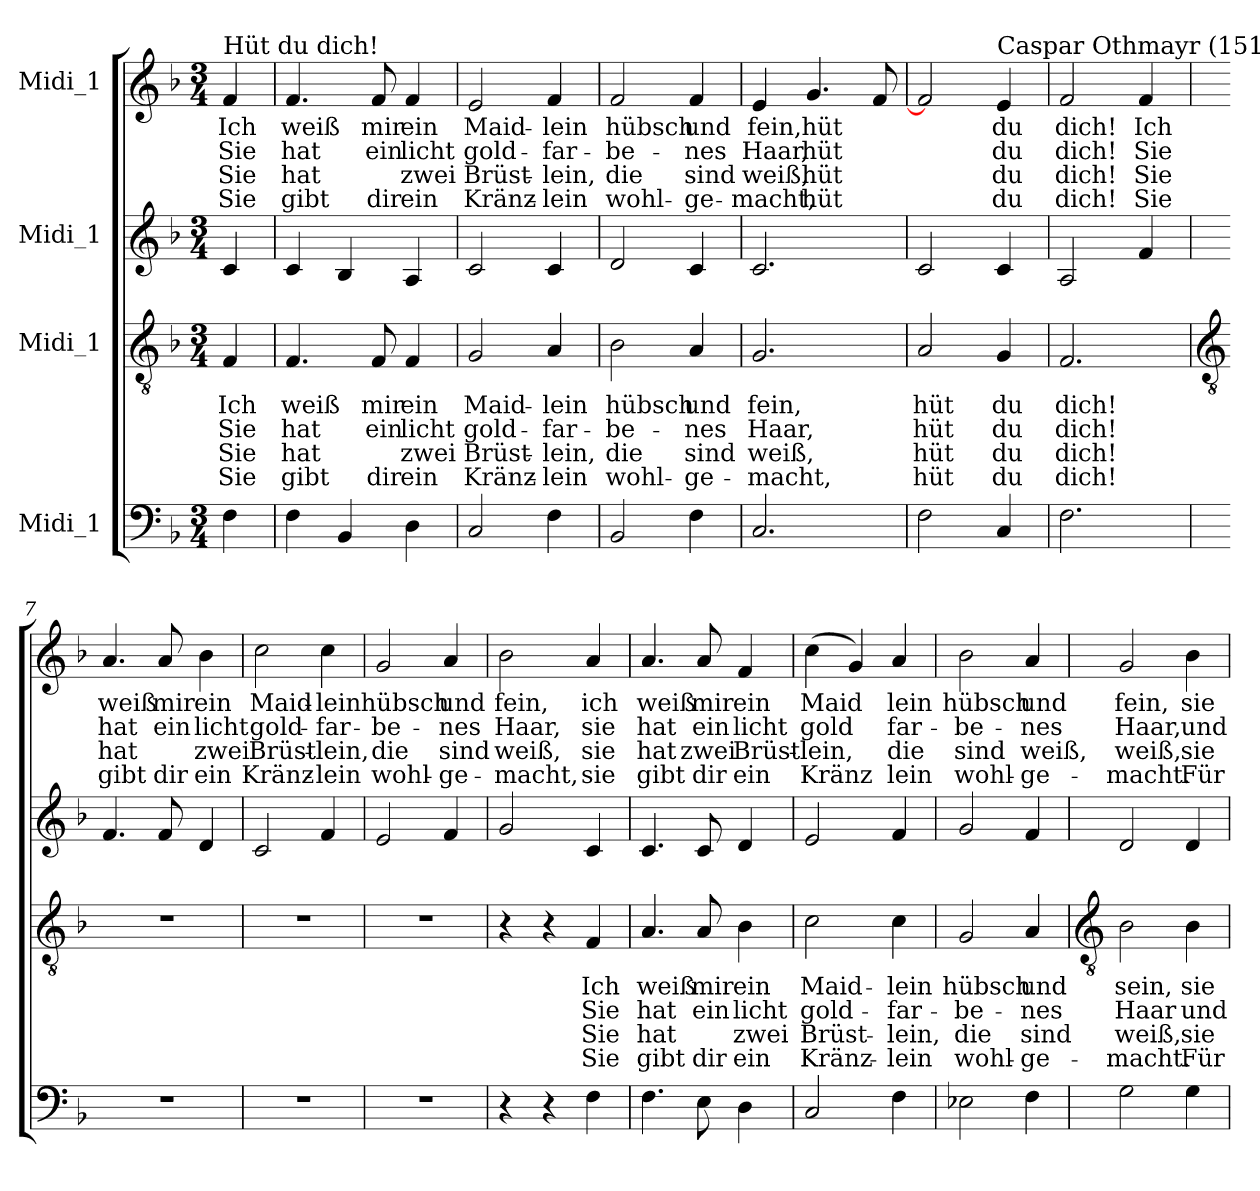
**kern	**kern	**text	**text	**text	**text	**kern	**kern	**text	**text	**text	**text
*part4	*part3	*part3	*part3	*part3	*part3	*part2	*part1	*part1	*part1	*part1	*part1
*staff4	*staff3	*staff3	*staff3	*staff3	*staff3	*staff2	*staff1	*staff1	*staff1	*staff1	*staff1
*I"Midi_1	*I"Midi_1	*	*	*	*	*I"Midi_1	*I"Midi_1	*	*	*	*
*clefF4	*clefGv2	*	*	*	*	*clefG2	*clefG2	*	*	*	*
*k[b-]	*k[b-]	*	*	*	*	*k[b-]	*k[b-]	*	*	*	*
*F:	*F:	*	*	*	*	*F:	*F:	*	*	*	*
*M3/4	*M3/4	*	*	*	*	*M3/4	*M3/4	*	*	*	*
=	=	=	=	=	=	=	=	=	=	=	=
!	!	!	!	!	!	!	!LO:TX:a:t=Hüt du dich!	!	!	!	!
!	!	!LO:LY:b	!LO:LY:b	!LO:LY:b	!LO:LY:b	!	!	!LO:LY:b	!LO:LY:b	!LO:LY:b	!LO:LY:b
4F	4F	Ich	Sie	Sie	Sie	4c	4f	Ich	Sie	Sie	Sie
=1	=1	=1	=1	=1	=1	=1	=1	=1	=1	=1	=1
!	!	!LO:LY:b	!LO:LY:b	!LO:LY:b	!LO:LY:b	!	!	!LO:LY:b	!LO:LY:b	!LO:LY:b	!LO:LY:b
4F	4.F	weiß	hat	hat	gibt	4c	4.f	weiß	hat	hat	gibt
4BB-	.	.	.	.	.	4B-	.	.	.	.	.
!	!	!LO:LY:b	!LO:LY:b	!	!LO:LY:b	!	!	!LO:LY:b	!LO:LY:b	!	!LO:LY:b
.	8F	mir	ein	.	dir	.	8f	mir	ein	.	dir
!	!	!LO:LY:b	!LO:LY:b	!LO:LY:b	!LO:LY:b	!	!	!LO:LY:b	!LO:LY:b	!LO:LY:b	!LO:LY:b
4D	4F	ein	licht	zwei	ein	4A	4f	ein	licht	zwei	ein
=2	=2	=2	=2	=2	=2	=2	=2	=2	=2	=2	=2
!	!	!LO:LY:b	!LO:LY:b	!LO:LY:b	!LO:LY:b	!	!	!LO:LY:b	!LO:LY:b	!LO:LY:b	!LO:LY:b
2C	2G	Maid-	-gold-	-Brüst-	-Kränz-	2c	2e	Maid-	-gold-	-Brüst-	-Kränz-
!	!	!LO:LY:b	!LO:LY:b	!LO:LY:b	!LO:LY:b	!	!	!LO:LY:b	!LO:LY:b	!LO:LY:b	!LO:LY:b
4F	4A	-lein	far-	-lein,	lein	4c	4f	-lein	far-	-lein,	lein
=3	=3	=3	=3	=3	=3	=3	=3	=3	=3	=3	=3
!	!	!LO:LY:b	!LO:LY:b	!LO:LY:b	!LO:LY:b	!	!	!LO:LY:b	!LO:LY:b	!LO:LY:b	!LO:LY:b
2BB-	2B-	hübsch	be-	-die	wohl-	2d	2f	hübsch	be-	-die	wohl-
!	!	!LO:LY:b	!LO:LY:b	!LO:LY:b	!LO:LY:b	!	!	!LO:LY:b	!LO:LY:b	!LO:LY:b	!LO:LY:b
4F	4A	-und	nes	sind	ge-	4c	4f	-und	nes	sind	ge-
=4	=4	=4	=4	=4	=4	=4	=4	=4	=4	=4	=4
!	!	!LO:LY:b	!LO:LY:b	!LO:LY:b	!LO:LY:b	!	!	!LO:LY:b	!LO:LY:b	!LO:LY:b	!LO:LY:b
2.C	2.G	-fein,	Haar,	weiß,	macht,	2.c	4e	-fein,	Haar,	weiß,	macht,
!	!	!	!	!	!	!	!	!LO:LY:b	!LO:LY:b	!LO:LY:b	!LO:LY:b
.	.	.	.	.	.	.	4.g	hüt	hüt	hüt	hüt
.	.	.	.	.	.	.	8f	.	.	.	.
=5	=5	=5	=5	=5	=5	=5	=5	=5	=5	=5	=5
!	!	!LO:LY:b	!LO:LY:b	!LO:LY:b	!LO:LY:b	!	!	!	!	!	!
2F	2A	hüt	hüt	hüt	hüt	2c	2f]	.	.	.	.
!	!	!	!	!	!	!	!LO:TX:a:t=Caspar Othmayr (1515-1553)	!	!	!	!
!	!	!LO:LY:b	!LO:LY:b	!LO:LY:b	!LO:LY:b	!	!	!LO:LY:b	!LO:LY:b	!LO:LY:b	!LO:LY:b
4C	4G	du	du	du	du	4c	4e	du	du	du	du
=6	=6	=6	=6	=6	=6	=6	=6	=6	=6	=6	=6
!	!	!LO:LY:b	!LO:LY:b	!LO:LY:b	!LO:LY:b	!	!	!LO:LY:b	!LO:LY:b	!LO:LY:b	!LO:LY:b
2.F	2.F	dich!	dich!	dich!	dich!	2A	2f	dich!	dich!	dich!	dich!
!	!	!	!	!	!	!	!	!LO:LY:b	!LO:LY:b	!LO:LY:b	!LO:LY:b
.	.	.	.	.	.	4f	4f	Ich	Sie	Sie	Sie
!!LO:LB:g=z
=7	=7	=7	=7	=7	=7	=7	=7	=7	=7	=7	=7
*	*clefGv2	*	*	*	*	*	*	*	*	*	*
!LO:N:vis=1	!LO:N:vis=1	!	!	!	!	!	!	!LO:LY:b	!LO:LY:b	!LO:LY:b	!LO:LY:b
2.r	2.r	.	.	.	.	4.f	4.a	weiß	hat	hat	gibt
!	!	!	!	!	!	!	!	!LO:LY:b	!LO:LY:b	!	!LO:LY:b
.	.	.	.	.	.	8f	8a	mir	ein	.	dir
!	!	!	!	!	!	!	!	!LO:LY:b	!LO:LY:b	!LO:LY:b	!LO:LY:b
.	.	.	.	.	.	4d	4b-	ein	licht	zwei	ein
=8	=8	=8	=8	=8	=8	=8	=8	=8	=8	=8	=8
!LO:N:vis=1	!LO:N:vis=1	!	!	!	!	!	!	!LO:LY:b	!LO:LY:b	!LO:LY:b	!LO:LY:b
2.r	2.r	.	.	.	.	2c	2cc	Maid-	-gold-	-Brüst-	-Kränz-
!	!	!	!	!	!	!	!	!LO:LY:b	!LO:LY:b	!LO:LY:b	!LO:LY:b
.	.	.	.	.	.	4f	4cc	-lein	far-	-lein,	lein
=9	=9	=9	=9	=9	=9	=9	=9	=9	=9	=9	=9
!LO:N:vis=1	!LO:N:vis=1	!	!	!	!	!	!	!LO:LY:b	!LO:LY:b	!LO:LY:b	!LO:LY:b
2.r	2.r	.	.	.	.	2e	2g	hübsch	be-	-die	wohl-
!	!	!	!	!	!	!	!	!LO:LY:b	!LO:LY:b	!LO:LY:b	!LO:LY:b
.	.	.	.	.	.	4f	4a	-und	nes	sind	ge-
=10	=10	=10	=10	=10	=10	=10	=10	=10	=10	=10	=10
!	!	!	!	!	!	!	!	!LO:LY:b	!LO:LY:b	!LO:LY:b	!LO:LY:b
4r	4r	.	.	.	.	2g	2b-	-fein,	Haar,	weiß,	macht,
4r	4r	.	.	.	.	.	.	.	.	.	.
!	!	!LO:LY:b	!LO:LY:b	!LO:LY:b	!LO:LY:b	!	!	!LO:LY:b	!LO:LY:b	!LO:LY:b	!LO:LY:b
4F	4F	Ich	Sie	Sie	Sie	4c	4a	ich	sie	sie	sie
=11	=11	=11	=11	=11	=11	=11	=11	=11	=11	=11	=11
!	!	!LO:LY:b	!LO:LY:b	!LO:LY:b	!LO:LY:b	!	!	!LO:LY:b	!LO:LY:b	!LO:LY:b	!LO:LY:b
4.F	4.A	weiß	hat	hat	gibt	4.c	4.a	weiß	hat	hat	gibt
!	!	!LO:LY:b	!LO:LY:b	!	!LO:LY:b	!	!	!LO:LY:b	!LO:LY:b	!LO:LY:b	!LO:LY:b
8E	8A	mir	ein	.	dir	8c	8a	mir	ein	zwei	dir
!	!	!LO:LY:b	!LO:LY:b	!LO:LY:b	!LO:LY:b	!	!	!LO:LY:b	!LO:LY:b	!LO:LY:b	!LO:LY:b
4D	4B-	ein	licht	zwei	ein	4d	4f	ein	licht	Brüst-	-ein
=12	=12	=12	=12	=12	=12	=12	=12	=12	=12	=12	=12
!	!	!LO:LY:b	!LO:LY:b	!LO:LY:b	!LO:LY:b	!	!	!LO:LY:b	!LO:LY:b	!LO:LY:b	!LO:LY:b
2C	2c	Maid-	-gold-	-Brüst-	-Kränz-	2e	(<4cc	Maid	gold	lein,	Kränz
.	.	.	.	.	.	.	4g)	.	.	.	.
!	!	!LO:LY:b	!LO:LY:b	!LO:LY:b	!LO:LY:b	!	!	!LO:LY:b	!LO:LY:b	!LO:LY:b	!LO:LY:b
4F	4c	-lein	far-	-lein,	lein	4f	4a	lein	far-	-die	lein
=13	=13	=13	=13	=13	=13	=13	=13	=13	=13	=13	=13
!	!	!LO:LY:b	!LO:LY:b	!LO:LY:b	!LO:LY:b	!	!	!LO:LY:b	!LO:LY:b	!LO:LY:b	!LO:LY:b
2E-X	2G	hübsch	be-	-die	wohl-	2g	2b-	hübsch	be-	-sind	wohl-
!	!	!LO:LY:b	!LO:LY:b	!LO:LY:b	!LO:LY:b	!	!	!LO:LY:b	!LO:LY:b	!LO:LY:b	!LO:LY:b
4F	4A	-und	nes	sind	ge-	4f	4a	-und	nes	weiß,	ge-
!!LO:LB:g=z
=14	=14	=14	=14	=14	=14	=14	=14	=14	=14	=14	=14
*	*clefGv2	*	*	*	*	*	*	*	*	*	*
!	!	!LO:LY:b	!LO:LY:b	!LO:LY:b	!LO:LY:b	!	!	!LO:LY:b	!LO:LY:b	!LO:LY:b	!LO:LY:b
2G	2B-	-sein,	Haar	weiß,	macht.	2d	2g	-fein,	Haar,	weiß,	macht.
!	!	!LO:LY:b	!LO:LY:b	!LO:LY:b	!LO:LY:b	!	!	!LO:LY:b	!LO:LY:b	!LO:LY:b	!LO:LY:b
4G	4B-	sie	und	sie	Für	4d	4b-	sie	und	sie	Für
=	=	=	=	=	=	=	=	=	=	=	=
*-	*-	*-	*-	*-	*-	*-	*-	*-	*-	*-	*-
